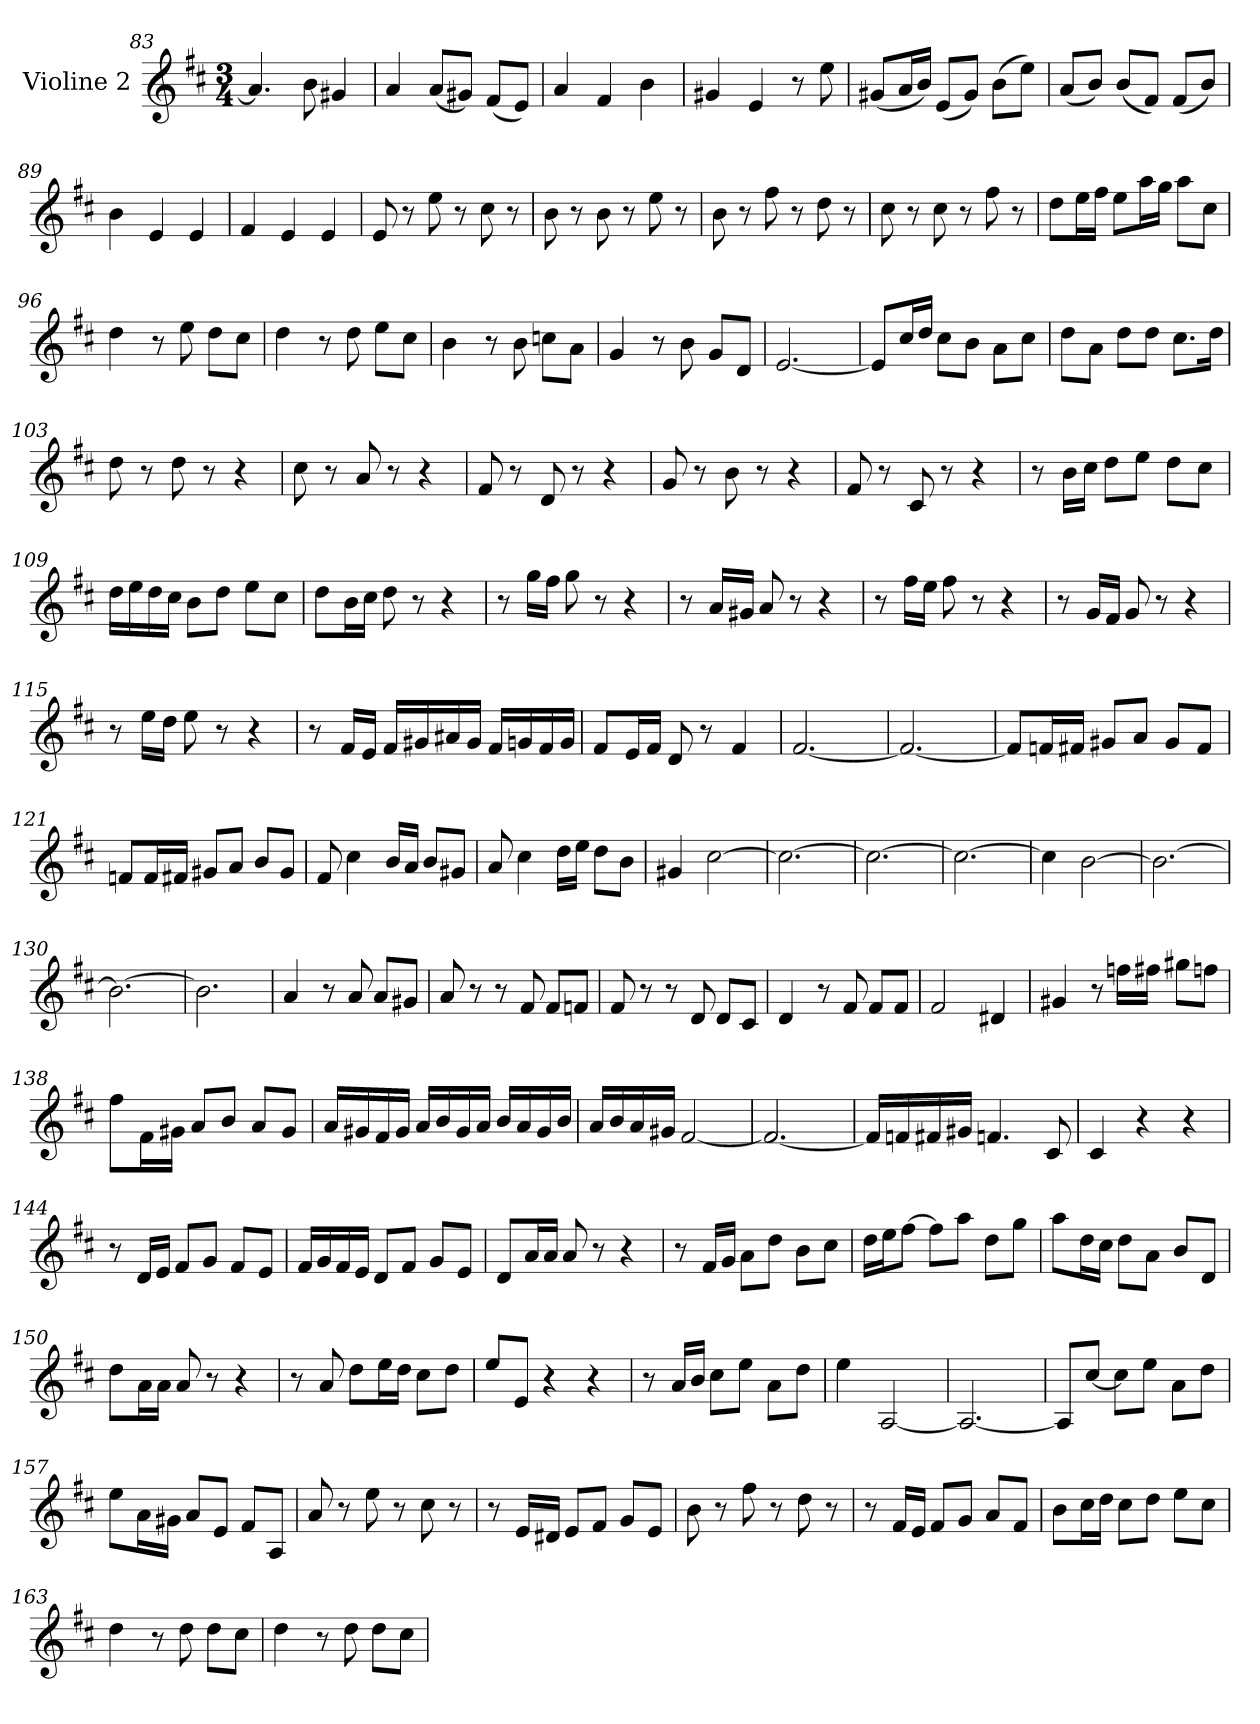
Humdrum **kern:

**kern
*part1
*staff1
*I"Violine 2
*I'Vl 2
*clefG2
*k[f#c#]
*M3/4
=83
4.a/]
8b\
4g#X/
=84
4a/
(8a/L
8g#X/J)
(8f#/L
8e/J)
=85
4a/
4f#/
4b\
!!LO:LB:g=z
=86
4g#X/
4e/
8r
8ee\
=87
(8g#X/L
16a/L
16b/JJ)
(8e/L
8g#/J)
(8b\L
8ee\J)
=88
(8a/L
8b/J)
(8b/L
8f#/J)
(8f#/L
8b/J)
=89
4b\
4e/
4e/
=90
4f#/
4e/
4e/
!!LO:PB:g=z
=91
8e/
8r
8ee\
8r
8cc#\
8r
=92
8b\
8r
8b\
8r
8ee\
8r
=93
8b\
8r
8ff#\
8r
8dd\
8r
=94
8cc#\
8r
8cc#\
8r
8ff#\
8r
!!LO:LB:g=z
=95
8dd\L
16ee\L
16ff#\JJ
8ee\L
16aa\L
16gg\JJ
8aa\L
8cc#\J
!!LO:LB:g=z
=96
4dd\
8r
8ee\
8dd\L
8cc#\J
=97
4dd\
8r
8dd\
8ee\L
8cc#\J
=98
4b\
8r
8b\
8ccn\L
8a\J
=99
4g/
8r
8b\
8g/L
8d/J
=100
[2.e/
=101
8e/L]
16cc#/L
16dd/JJ
8cc#\L
8b\J
8a\L
8cc#\J
!!LO:LB:g=z
=102
8dd\L
8a\J
8dd\L
8dd\J
8.cc#\L
16dd\Jk
!!LO:LB:g=z
=103
8dd\
8r
8dd\
8r
4r
=104
8cc#\
8r
8a/
8r
4r
=105
8f#/
8r
8d/
8r
4r
=106
8g/
8r
8b\
8r
4r
=107
8f#/
8r
8c#/
8r
4r
!!LO:LB:g=z
=108
8r
16b\LL
16cc#\JJ
8dd\L
8ee\J
8dd\L
8cc#\J
=109
16dd\LL
16ee\
16dd\
16cc#\JJ
8b\L
8dd\J
8ee\L
8cc#\J
!!LO:LB:g=z
=110
8dd\L
16b\L
16cc#\JJ
8dd\
8r
4r
=111
8r
16gg\LL
16ff#\JJ
8gg\
8r
4r
=112
8r
16a/LL
16g#X/JJ
8a/
8r
4r
=113
8r
16ff#\LL
16ee\JJ
8ff#\
8r
4r
!!LO:LB:g=z
=114
8r
16g/LL
16f#/JJ
8g/
8r
4r
=115
8r
16ee\LL
16dd\JJ
8ee\
8r
4r
!!LO:LB:g=z
=116
8r
16f#/LL
16e/JJ
16f#/LL
16g#X/
16a#X/
16g#/JJ
16f#/LL
16gn/
16f#/
16g/JJ
=117
8f#/L
16e/L
16f#/JJ
8d/
8r
4f#/
=118
[2.f#/
=119
2.f#/_
=120
8f#/L]
16fn/L
16f#X/JJ
8g#X/L
8a/J
8g#/L
8f#/J
!!LO:LB:g=z
=121
8fn/L
16f/L
16f#X/JJ
8g#X/L
8a/J
8b/L
8g#/J
!!LO:LB:g=z
=122
8f#/
4cc#\
16b/LL
16a/JJ
8b/L
8g#X/J
=123
8a/
4cc#\
16dd\LL
16ee\JJ
8dd\L
8b\J
=124
4g#X/
[2cc#\
=125
2.cc#\_
=126
2.cc#\_
=127
2.cc#\_
=128
4cc#\]
[2b\
!!LO:LB:g=z
=129
2.b\_
=130
2.b\_
=131
2.b\]
=132
4a/
8r
8a/
8a/L
8g#X/J
=133
8a/
8r
8r
8f#/
8f#/L
8fn/J
=134
8f#/
8r
8r
8d/
8d/L
8c#/J
=135
4d/
8r
8f#/
8f#/L
8f#/J
!!LO:LB:g=z
=136
2f#/
4d#X/
!!LO:PB:g=z
=137
4g#X/
8r
16ffn\LL
16ff#X\JJ
8gg#X\L
8ffn\J
=138
8ff#\L
16f#\L
16g#X\JJ
8a/L
8b/J
8a/L
8g#/J
=139
16a/LL
16g#X/
16f#/
16g#/JJ
16a/LL
16b/
16g#/
16a/JJ
16b/LL
16a/
16g#/
16b/JJ
=140
16a/LL
16b/
16a/
16g#X/JJ
[2f#/
!!LO:LB:g=z
=141
2.f#/_
=142
16f#/LL]
16fn/
16f#X/
16g#X/JJ
4.fn/
8c#/
=143
4c#/
4r
4r
=144
8r
16d/LL
16e/JJ
8f#/L
8g/J
8f#/L
8e/J
=145
16f#/LL
16g/
16f#/
16e/JJ
8d/L
8f#/J
8g/L
8e/J
!!LO:LB:g=z
=146
8d/L
16a/L
16a/JJ
8a/
8r
4r
!!LO:LB:g=z
=147
8r
16f#/LL
16g/JJ
8a\L
8dd\J
8b\L
8cc#\J
=148
16dd\LL
16ee\J
[8ff#\J
8ff#\L]
8aa\J
8dd\L
8gg\J
=149
8aa\L
16dd\L
16cc#\JJ
8dd\L
8a\J
8b/L
8d/J
=150
8dd\L
16a\L
16a\JJ
8a/
8r
4r
!!LO:LB:g=z
=151
8r
8a/
8dd\L
16ee\L
16dd\JJ
8cc#\L
8dd\J
=152
8ee/L
8e/J
4r
4r
!!LO:LB:g=z
=153
8r
16a/LL
16b/JJ
8cc#\L
8ee\J
8a\L
8dd\J
=154
4ee\
[2A/
=155
2.A/_
=156
8A/L]
[8cc#/J
8cc#\L]
8ee\J
8a\L
8dd\J
=157
8ee\L
16a\L
16g#X\JJ
8a/L
8e/J
8f#/L
8A/J
!!LO:LB:g=z
=158
8a/
8r
8ee\
8r
8cc#\
8r
!!LO:LB:g=z
=159
8r
16e/LL
16d#X/JJ
8e/L
8f#/J
8g/L
8e/J
=160
8b\
8r
8ff#\
8r
8dd\
8r
=161
8r
16f#/LL
16e/JJ
8f#/L
8g/J
8a/L
8f#/J
=162
8b\L
16cc#\L
16dd\JJ
8cc#\L
8dd\J
8ee\L
8cc#\J
!!LO:LB:g=z
=163
4dd\
8r
8dd\
8dd\L
8cc#\J
!!LO:LB:g=z
=164
4dd\
8r
8dd\
8dd\L
8cc#\J
=
*-
